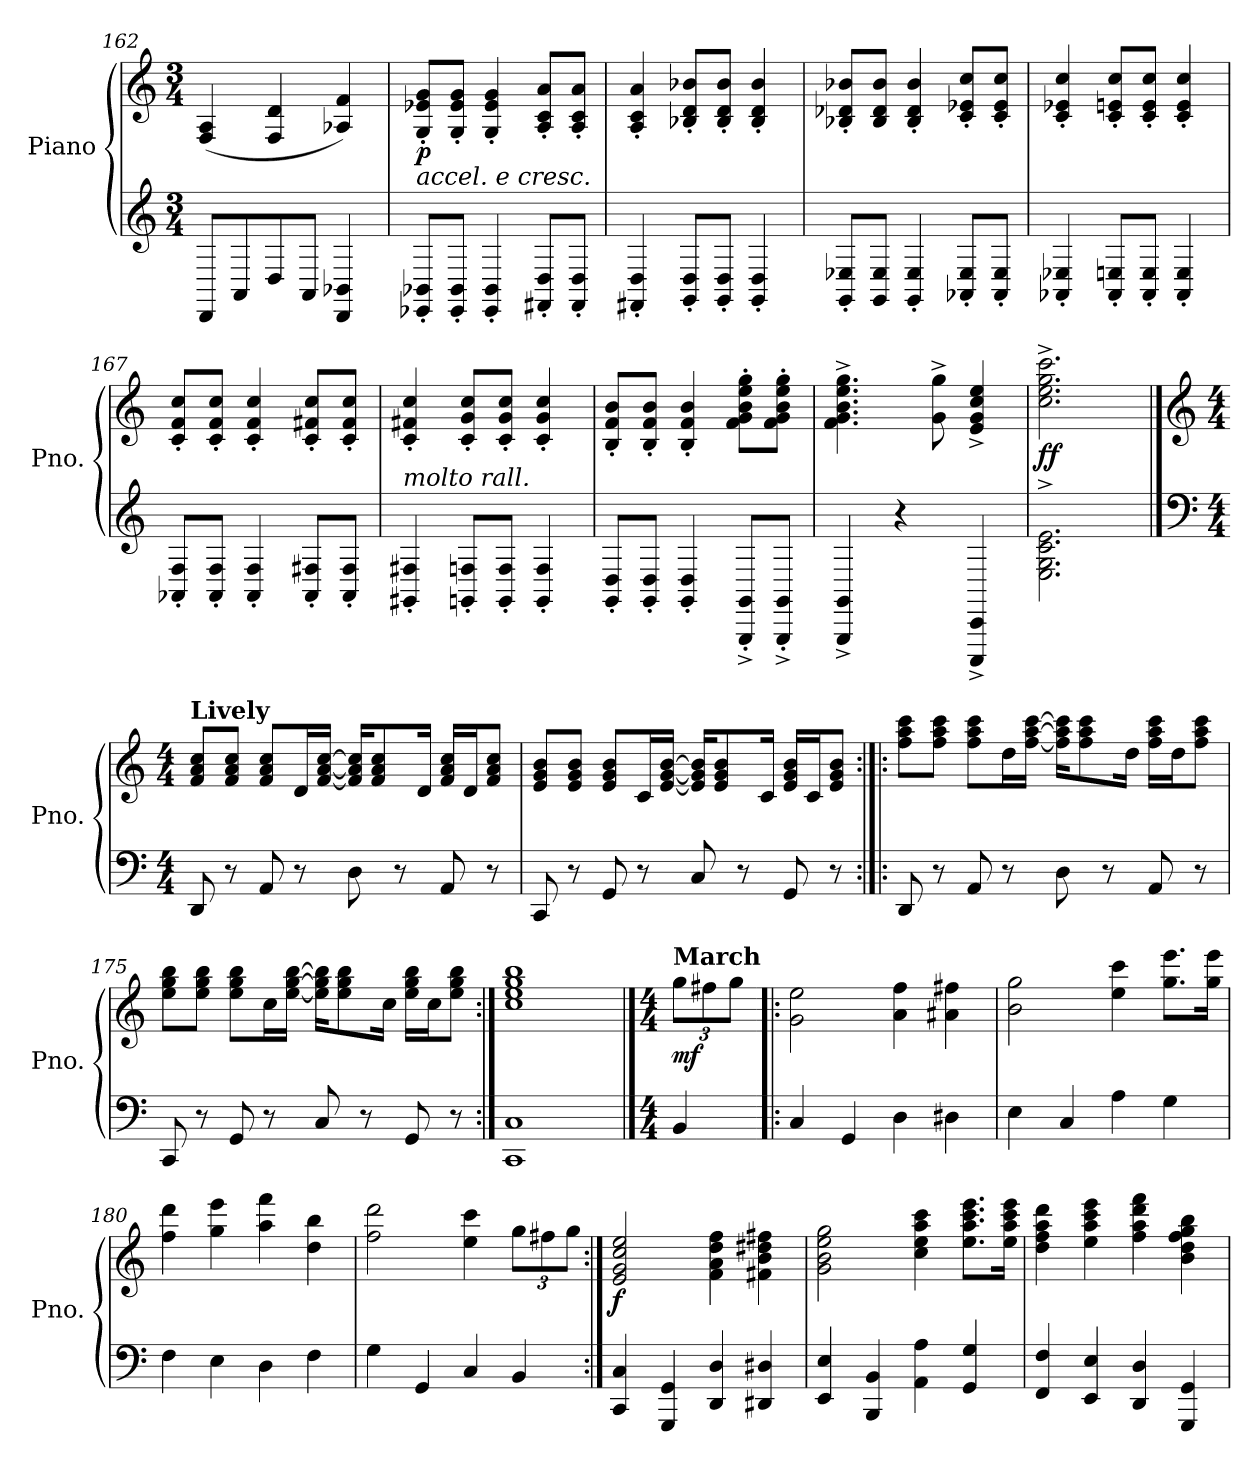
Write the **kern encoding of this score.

**kern	**kern	**dynam
*part1	*part1	*part1
*staff2	*staff1	*staff1/2
*I"Piano	*	*
*I'Pno.	*	*
*clefG2	*clefG2	*
*k[]	*k[]	*
*M3/4	*M3/4	*
=162	=162	=162
8DD/L	(4F/ 4A/	.
8AA/	.	.
8D/	4F/ 4d/	.
8AA/J	.	.
4DD/ 4BB-X/	4A-X/ 4f/)	.
=163	=163	=163
*	*MM155	*
!LO:TX:a:i:t=accel. e cresc.	!	!
!	!	!LO:DY:b
8EE-X/' 8BB-X/'L	8G/' 8e-X/' 8g/'L	p
8EE-/' 8BB-/'J	8G/' 8e-/' 8g/'J	.
4EE-/' 4BB-/'	4G/' 4e-/' 4g/'	.
*	*MM160	*
8FF#X/' 8D/'L	8A/' 8c/' 8a/'L	.
8FF#/' 8D/'J	8A/' 8c/' 8a/'J	.
=164	=164	=164
4FF#X/' 4D/'	4A/' 4c/' 4a/'	.
*	*MM165	*
8GG/' 8D/'L	8B-X/' 8d/' 8b-X/'L	.
8GG/' 8D/'J	8B-/' 8d/' 8b-/'J	.
4GG/' 4D/'	4B-/' 4d/' 4b-/'	.
=165	=165	=165
*	*MM170	*
8GG/' 8E-X/'L	8B-X/' 8d-X/' 8b-X/'L	.
8GG/ 8E-/J	8B-/ 8d-/ 8b-/J	.
4GG/' 4E-/'	4B-/' 4d-/' 4b-/'	.
*	*MM175	*
8AA-X/' 8E-/'L	8c/' 8e-X/' 8cc/'L	.
8AA-/' 8E-/'J	8c/' 8e-/' 8cc/'J	.
!!LO:LB:g=z
=166	=166	=166
4AA-X/' 4E-X/'	4c/' 4e-X/' 4cc/'	.
*	*MM180	*
8AA-/' 8En/'L	8c/' 8en/' 8cc/'L	.
8AA-/' 8E/'J	8c/' 8e/' 8cc/'J	.
4AA-/' 4E/'	4c/' 4e/' 4cc/'	.
=167	=167	=167
*	*MM185	*
8AA-X/' 8F/'L	8c/' 8f/' 8cc/'L	.
8AA-/' 8F/'J	8c/' 8f/' 8cc/'J	.
4AA-/' 4F/'	4c/' 4f/' 4cc/'	.
*	*MM190	*
8AA-/' 8F#X/'L	8c/' 8f#X/' 8cc/'L	.
8AA-/' 8F#/'J	8c/' 8f#/' 8cc/'J	.
=168	=168	=168
!LO:TX:a:i:t=molto rall.	!	!
4GG#X/' 4F#X/'	4c/' 4f#X/' 4cc/'	.
*	*MM180	*
8GGn/' 8Fn/'L	8c/' 8g/' 8cc/'L	.
8GG/' 8F/'J	8c/' 8g/' 8cc/'J	.
4GG/' 4F/'	4c/' 4g/' 4cc/'	.
=169	=169	=169
*	*MM160	*
8GG/' 8D/'L	8B/' 8f/' 8b/'L	.
8GG/' 8D/'J	8B/' 8f/' 8b/'J	.
4GG/' 4D/'	4B/' 4f/' 4b/'	.
*	*MM140	*
8GGG/^' 8GG/^'L	8f\' 8g\' 8b\' 8ee\' 8gg\'L	.
8GGG/^' 8GG/^'J	8f\' 8g\' 8b\' 8ee\' 8gg\'J	.
=170	=170	=170
4GGG/^ 4GG/^	4.f\^ 4.g\^ 4.b\^ 4.ee\^ 4.gg\^	.
4r	.	.
*	*MM120	*
.	8g\^ 8gg\^	.
4CCC/^ 4CC/^	4e/^ 4g/^ 4cc/^ 4ee/^	.
=171	=171	=171
!	!	!LO:DY:b
2.E\^ 2.G\^ 2.c\^ 2.e\^	2.cc\^ 2.ee\^ 2.gg\^ 2.ccc\^	ff
!!LO:PB:g=z
==172	==172	==172
*clefF4	*clefG2	*
*M4/4	*M4/4	*
*	*MM152	*
!	!LO:TX:a:B:t=Lively	!
8DD/	8f/ 8a/ 8cc/L	.
8r	8f/ 8a/ 8cc/J	.
8AA/	8f/ 8a/ 8cc/L	.
8r	16d/L	.
.	[16f/ [16a/ [16cc/JJ	.
8D\	16f/] 16a/] 16cc/]KL	.
.	8f/ 8a/ 8cc/	.
8r	.	.
.	16d/Jk	.
8AA/	16f/ 16a/ 16cc/LL	.
.	16d/J	.
8r	8f/ 8a/ 8cc/J	.
=173	=173	=173
8CC/	8e/ 8g/ 8b/L	.
8r	8e/ 8g/ 8b/J	.
8GG/	8e/ 8g/ 8b/L	.
8r	16c/L	.
.	[16e/ [16g/ [16b/JJ	.
8C/	16e/] 16g/] 16b/]KL	.
.	8e/ 8g/ 8b/	.
8r	.	.
.	16c/Jk	.
8GG/	16e/ 16g/ 16b/LL	.
.	16c/J	.
8r	8e/ 8g/ 8b/J	.
=174:|!|:	=174:|!|:	=174:|!|:
8DD/	8ff\ 8aa\ 8ccc\L	.
8r	8ff\ 8aa\ 8ccc\J	.
8AA/	8ff\ 8aa\ 8ccc\L	.
8r	16dd\L	.
.	[16ff\ [16aa\ [16ccc\JJ	.
8D\	16ff\] 16aa\] 16ccc\]KL	.
.	8ff\ 8aa\ 8ccc\	.
8r	.	.
.	16dd\Jk	.
8AA/	16ff\ 16aa\ 16ccc\LL	.
.	16dd\J	.
8r	8ff\ 8aa\ 8ccc\J	.
=175	=175	=175
8CC/	8ee\ 8gg\ 8bb\L	.
8r	8ee\ 8gg\ 8bb\J	.
8GG/	8ee\ 8gg\ 8bb\L	.
8r	16cc\L	.
.	[16ee\ [16gg\ [16bb\JJ	.
8C/	16ee\] 16gg\] 16bb\]KL	.
.	8ee\ 8gg\ 8bb\	.
8r	.	.
.	16cc\Jk	.
8GG/	16ee\ 16gg\ 16bb\LL	.
.	16cc\J	.
8r	8ee\ 8gg\ 8bb\J	.
=176:|!	=176:|!	=176:|!
1CC 1C	1cc 1ee 1gg 1bb	.
!!LO:LB:g=z
==177	==177	==177
*M4/4	*M4/4	*
*	*Xbrackettup	*
*	*MM144	*
!	!LO:TX:a:B:t=March	!
!	!	!LO:DY:b
4BB/	12gg\L	mf
.	12ff#X\	.
.	12gg\J	.
=178!|:	=178!|:	=178!|:
4C/	2g\ 2ee\	.
4GG/	.	.
4D\	4a\ 4ff\	.
4D#X\	4a#X\ 4ff#X\	.
=179	=179	=179
4E\	2b\ 2gg\	.
4C/	.	.
4A\	4ee\ 4ccc\	.
4G\	8.gg\ 8.eee\L	.
.	16gg\ 16eee\Jk	.
=180	=180	=180
4F\	4ff\ 4ddd\	.
4E\	4gg\ 4eee\	.
4D\	4aa\ 4fff\	.
4F\	4dd\ 4bb\	.
=181	=181	=181
4G\	2ff\ 2ddd\	.
4GG/	.	.
4C/	4ee\ 4ccc\	.
4BB/	12gg\L	.
.	12ff#X\	.
.	12gg\J	.
=182:|!	=182:|!	=182:|!
!	!	!LO:DY:b
4CC/ 4C/	2e/ 2g/ 2cc/ 2ee/	f
4GGG/ 4GG/	.	.
4DD/ 4D/	4f\ 4a\ 4dd\ 4ff\	.
4DD#X/ 4D#X/	4f#X\ 4b\ 4dd#X\ 4ff#X\	.
!!LO:LB:g=z
=183	=183	=183
4EE/ 4E/	2g\ 2b\ 2ee\ 2gg\	.
4BBB/ 4BB/	.	.
4AA\ 4A\	4cc\ 4ee\ 4aa\ 4ccc\	.
4GG/ 4G/	8.ee\ 8.aa\ 8.ccc\ 8.eee\L	.
.	16ee\ 16aa\ 16ccc\ 16eee\Jk	.
=184	=184	=184
4FF/ 4F/	4dd\ 4ff\ 4aa\ 4ddd\	.
4EE/ 4E/	4ee\ 4aa\ 4ccc\ 4eee\	.
4DD/ 4D/	4ff\ 4aa\ 4ddd\ 4fff\	.
4GGG/ 4GG/	4b\ 4dd\ 4ff\ 4gg\ 4bb\	.
=	=	=
*-	*-	*-
